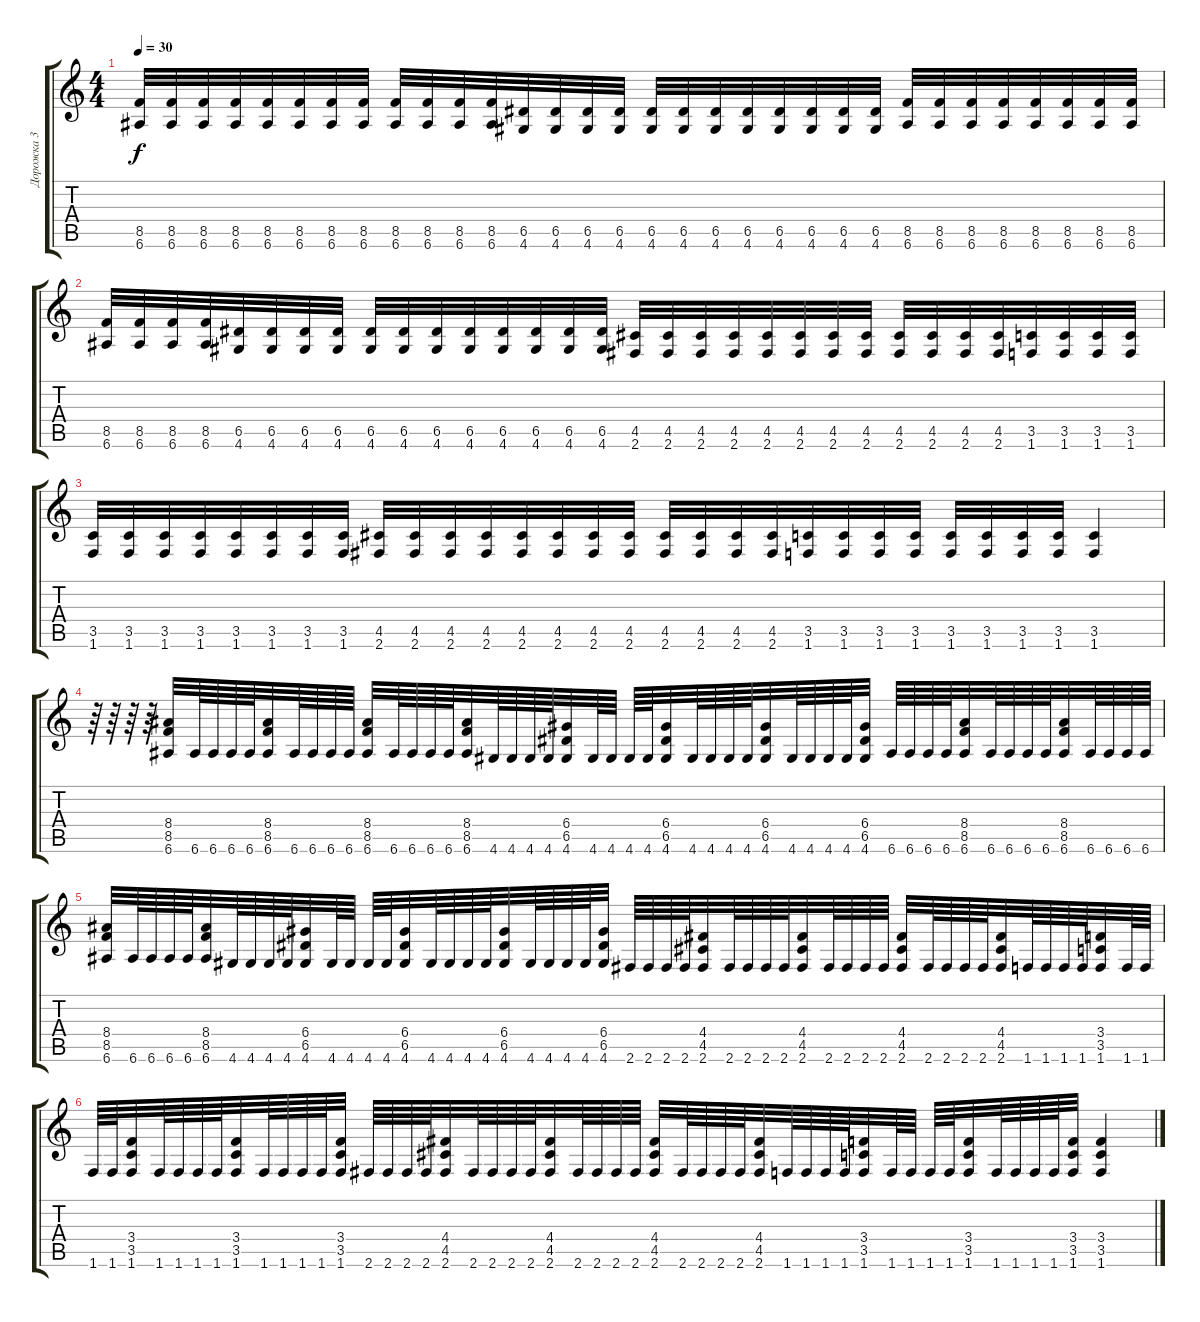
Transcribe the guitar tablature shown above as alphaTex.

\track ("Дорожка 3" "Дорожка 3") {instrument distortionguitar}
\staff {score tabs}
\tuning (E4 B3 G3 D3 A2 E2) {hide}
\ts (4 4)
\tempo 30
\clef g2
\ks c
(8.5 6.6).32{dy f} (8.5 6.6).32 (8.5 6.6).32 (8.5 6.6).32 (8.5 6.6).32 (8.5 6.6).32 (8.5 6.6).32 (8.5 6.6).32 (8.5 6.6).32 (8.5 6.6).32 (8.5 6.6).32 (8.5 6.6).32 (6.5 4.6).32 (6.5 4.6).32 (6.5 4.6).32 (6.5 4.6).32 (6.5 4.6).32 (6.5 4.6).32 (6.5 4.6).32 (6.5 4.6).32 (6.5 4.6).32 (6.5 4.6).32 (6.5 4.6).32 (6.5 4.6).32 (8.5 6.6).32 (8.5 6.6).32 (8.5 6.6).32 (8.5 6.6).32 (8.5 6.6).32 (8.5 6.6).32 (8.5 6.6).32 (8.5 6.6).32 |
(8.5 6.6).32 (8.5 6.6).32 (8.5 6.6).32 (8.5 6.6).32 (6.5 4.6).32 (6.5 4.6).32 (6.5 4.6).32 (6.5 4.6).32 (6.5 4.6).32 (6.5 4.6).32 (6.5 4.6).32 (6.5 4.6).32 (6.5 4.6).32 (6.5 4.6).32 (6.5 4.6).32 (6.5 4.6).32 (4.5 2.6).32 (4.5 2.6).32 (4.5 2.6).32 (4.5 2.6).32 (4.5 2.6).32 (4.5 2.6).32 (4.5 2.6).32 (4.5 2.6).32 (4.5 2.6).32 (4.5 2.6).32 (4.5 2.6).32 (4.5 2.6).32 (3.5 1.6).32 (3.5 1.6).32 (3.5 1.6).32 (3.5 1.6).32 |
(3.5 1.6).32 (3.5 1.6).32 (3.5 1.6).32 (3.5 1.6).32 (3.5 1.6).32 (3.5 1.6).32 (3.5 1.6).32 (3.5 1.6).32 (4.5 2.6).32 (4.5 2.6).32 (4.5 2.6).32 (4.5 2.6).32 (4.5 2.6).32 (4.5 2.6).32 (4.5 2.6).32 (4.5 2.6).32 (4.5 2.6).32 (4.5 2.6).32 (4.5 2.6).32 (4.5 2.6).32 (3.5 1.6).32 (3.5 1.6).32 (3.5 1.6).32 (3.5 1.6).32 (3.5 1.6).32 (3.5 1.6).32 (3.5 1.6).32 (3.5 1.6).32 (3.5 1.6).4 |
r.64 r.64 r.64 r.64 (8.4 8.5 6.6).32 6.6.64 6.6.64 6.6.64 6.6.64 (8.4 8.5 6.6).32 6.6.64 6.6.64 6.6.64 6.6.64 (8.4 8.5 6.6).32 6.6.64 6.6.64 6.6.64 6.6.64 (8.4 8.5 6.6).32 4.6.64 4.6.64 4.6.64 4.6.64 (6.4 6.5 4.6).32 4.6.64 4.6.64 4.6.64 4.6.64 (6.4 6.5 4.6).32 4.6.64 4.6.64 4.6.64 4.6.64 (6.4 6.5 4.6).32 4.6.64 4.6.64 4.6.64 4.6.64 (6.4 6.5 4.6).32 6.6.64 6.6.64 6.6.64 6.6.64 (8.4 8.5 6.6).32 6.6.64 6.6.64 6.6.64 6.6.64 (8.4 8.5 6.6).32 6.6.64 6.6.64 6.6.64 6.6.64 |
(8.4 8.5 6.6).32 6.6.64 6.6.64 6.6.64 6.6.64 (8.4 8.5 6.6).32 4.6.64 4.6.64 4.6.64 4.6.64 (6.4 6.5 4.6).32 4.6.64 4.6.64 4.6.64 4.6.64 (6.4 6.5 4.6).32 4.6.64 4.6.64 4.6.64 4.6.64 (6.4 6.5 4.6).32 4.6.64 4.6.64 4.6.64 4.6.64 (6.4 6.5 4.6).32 2.6.64 2.6.64 2.6.64 2.6.64 (4.4 4.5 2.6).32 2.6.64 2.6.64 2.6.64 2.6.64 (4.4 4.5 2.6).32 2.6.64 2.6.64 2.6.64 2.6.64 (4.4 4.5 2.6).32 2.6.64 2.6.64 2.6.64 2.6.64 (4.4 4.5 2.6).32 1.6.64 1.6.64 1.6.64 1.6.64 (3.4 3.5 1.6).32 1.6.64 1.6.64 |
1.6.64 1.6.64 (3.4 3.5 1.6).32 1.6.64 1.6.64 1.6.64 1.6.64 (3.4 3.5 1.6).32 1.6.64 1.6.64 1.6.64 1.6.64 (3.4 3.5 1.6).32 2.6.64 2.6.64 2.6.64 2.6.64 (4.4 4.5 2.6).32 2.6.64 2.6.64 2.6.64 2.6.64 (4.4 4.5 2.6).32 2.6.64 2.6.64 2.6.64 2.6.64 (4.4 4.5 2.6).32 2.6.64 2.6.64 2.6.64 2.6.64 (4.4 4.5 2.6).32 1.6.64 1.6.64 1.6.64 1.6.64 (3.4 3.5 1.6).32 1.6.64 1.6.64 1.6.64 1.6.64 (3.4 3.5 1.6).32 1.6.64 1.6.64 1.6.64 1.6.64 (3.4 3.5 1.6).32 (3.4 3.5 1.6).4
